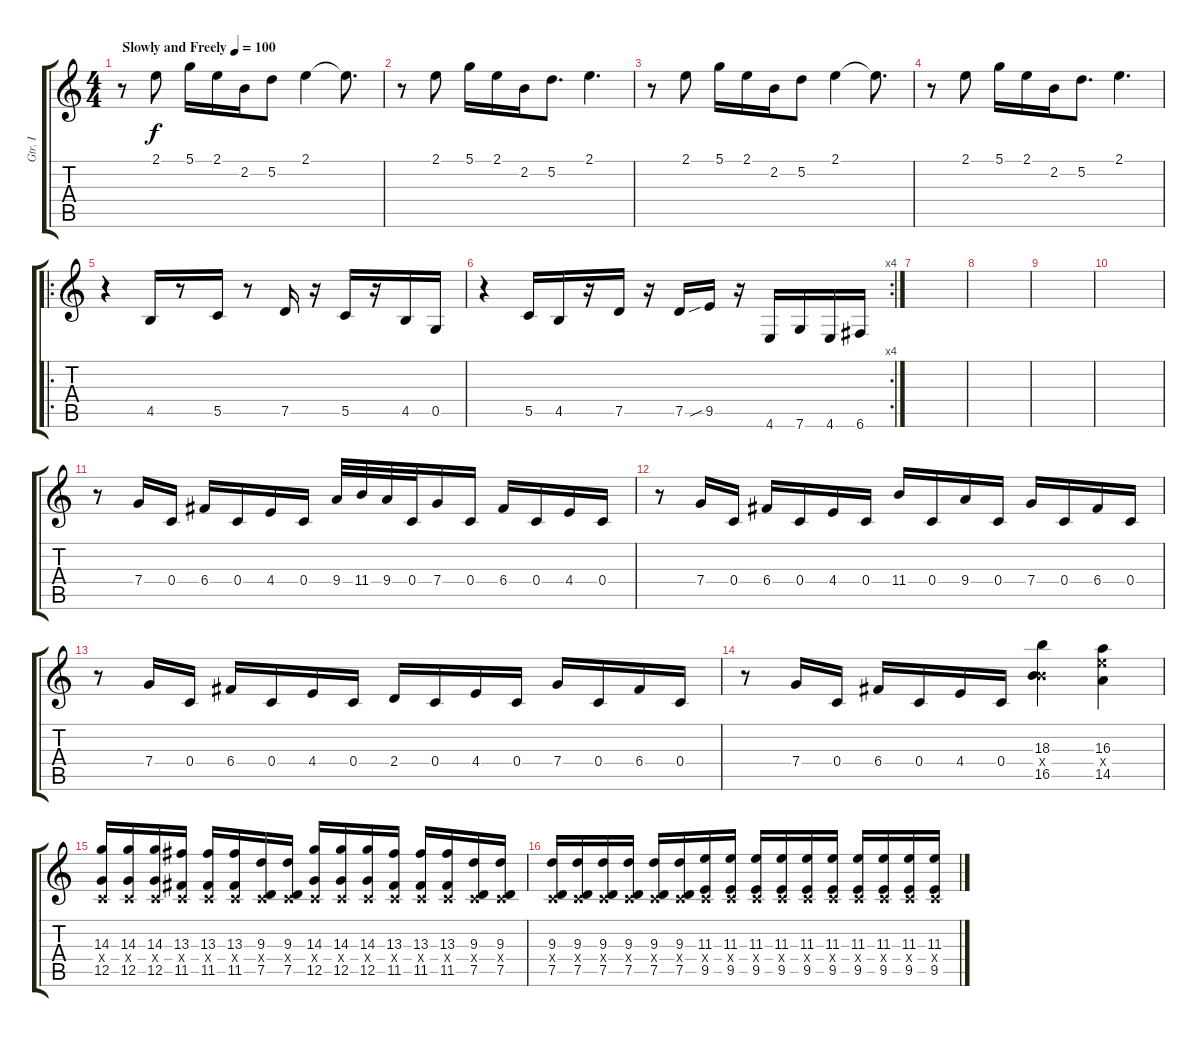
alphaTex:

\track ("Gtr. I" "Gtr. I") {instrument overdrivenguitar}
\staff {score tabs}
\tuning (D4 A3 F3 C3 G2 C2) {hide}
\ts (4 4)
\tempo (100 "Slowly and Freely")
\clef g2
\ks c
r.8{dy f instrument overdrivenguitar} 2.1.8 5.1.16 2.1.16 2.2.16 5.2.8 2.1.4 2.1{t}.8{d} |
r.8 2.1.8 5.1.16 2.1.16 2.2.16 5.2.8{d} 2.1.4{d} |
r.8 2.1.8 5.1.16 2.1.16 2.2.16 5.2.8 2.1.4 2.1{t}.8{d} |
r.8 2.1.8 5.1.16 2.1.16 2.2.16 5.2.8{d} 2.1.4{d} |
\ro
r.4 4.5.16 r.8 5.5.16 r.8 7.5.16 r.16 5.5.16 r.16 4.5.16 0.5.16 |
\rc 4
r.4 5.5.16 4.5.16 r.16 7.5.16 r.16 7.5.16 9.5{sib}.16 r.16 4.6.16 7.6.16 4.6.16 6.6.16 |
|
|
|
|
r.8 7.4.16 0.4.16 6.4.16 0.4.16 4.4.16 0.4.16 9.4.32 11.4.32 9.4.32 0.4.32 7.4.16 0.4.16 6.4.16 0.4.16 4.4.16 0.4.16 |
r.8 7.4.16 0.4.16 6.4.16 0.4.16 4.4.16 0.4.16 11.4.16 0.4.16 9.4.16 0.4.16 7.4.16 0.4.16 6.4.16 0.4.16 |
r.8 7.4.16 0.4.16 6.4.16 0.4.16 4.4.16 0.4.16 2.4.16 0.4.16 4.4.16 0.4.16 7.4.16 0.4.16 6.4.16 0.4.16 |
r.8 7.4.16 0.4.16 6.4.16 0.4.16 4.4.16 0.4.16 (18.3 11.4{x} 16.5).4 (16.3 16.4{x} 14.5).4 |
(14.3 0.4{x} 12.5).16 (14.3 0.4{x} 12.5).16 (14.3 0.4{x} 12.5).16 (13.3 0.4{x} 11.5).16 (13.3 0.4{x} 11.5).16 (13.3 0.4{x} 11.5).16 (9.3 0.4{x} 7.5).16 (9.3 0.4{x} 7.5).16 (14.3 0.4{x} 12.5).16 (14.3 0.4{x} 12.5).16 (14.3 0.4{x} 12.5).16 (13.3 0.4{x} 11.5).16 (13.3 0.4{x} 11.5).16 (13.3 0.4{x} 11.5).16 (9.3 0.4{x} 7.5).16 (9.3 0.4{x} 7.5).16 |
(9.3 0.4{x} 7.5).16 (9.3 0.4{x} 7.5).16 (9.3 0.4{x} 7.5).16 (9.3 0.4{x} 7.5).16 (9.3 0.4{x} 7.5).16 (9.3 0.4{x} 7.5).16 (11.3 0.4{x} 9.5).16 (11.3 0.4{x} 9.5).16 (11.3 0.4{x} 9.5).16 (11.3 0.4{x} 9.5).16 (11.3 0.4{x} 9.5).16 (11.3 0.4{x} 9.5).16 (11.3 0.4{x} 9.5).16 (11.3 0.4{x} 9.5).16 (11.3 0.4{x} 9.5).16 (11.3 0.4{x} 9.5).16
